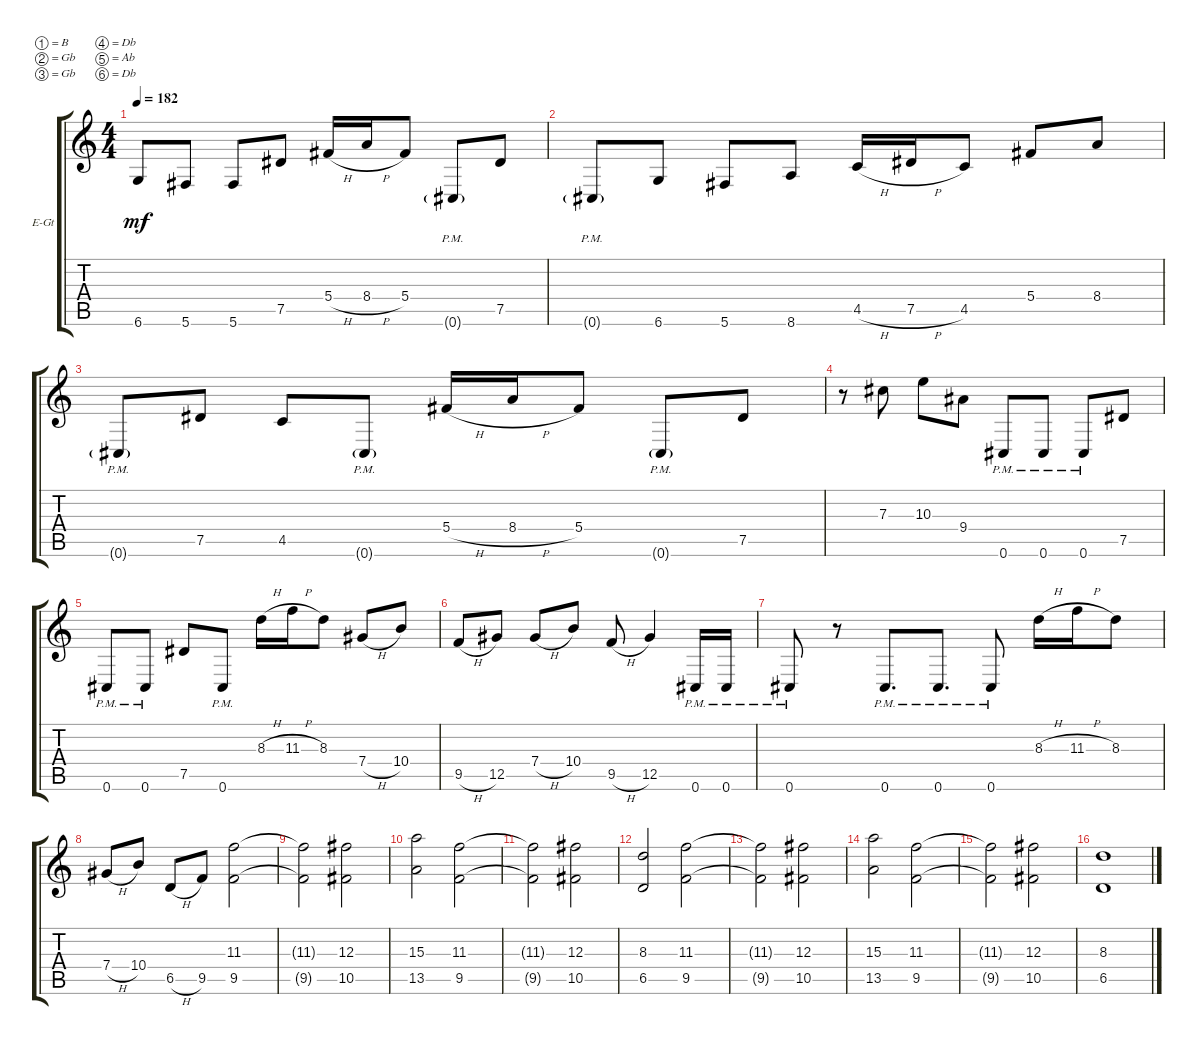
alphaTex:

\defaultSystemsLayout 4
\bracketExtendMode groupsimilarinstruments
\firstSystemTrackNameOrientation horizontal
\otherSystemsTrackNameOrientation horizontal
\track ("Electric Guitar" "E-Gt") {instrument electricguitarclean}
\staff {score tabs}
\tuning (B3 Gb3 Gb3 Db3 Ab2 Db2)
\ts (4 4)
\tempo 182
\clef g2
\scale
0.485477
\ks c
6.6.8{dy mf instrument electricguitarclean} 5.6.8 5.6.8 7.5.8 5.4{h}.16 8.4{h}.16 5.4.8 0.6{g pm}.8 7.5.8 |
\scale
0.257261 0.6{g pm}.8 6.6.8 5.6.8 8.6.8 4.5{h}.16 7.5{h}.16 4.5.8 5.4.8 8.4.8 |
\scale
0.257261 0.6{g pm}.8 7.5.8 4.5.8 0.6{g pm}.8 5.4{h}.16 8.4{h}.16 5.4.8 0.6{g pm}.8 7.5.8 |
\scale
0.333333 r.8 7.3.8 10.3.8 9.4.8 0.6{pm}.8 0.6{pm}.8 0.6{pm}.8 7.5.8 |
\scale
0.333333 0.6{pm}.8 0.6{pm}.8 7.5.8 0.6{pm}.8 8.3{h}.16 11.3{h}.16 8.3.8 7.4{h}.8 10.4.8 |
\scale
0.333333 9.5{h}.8 12.5.8 7.4{h}.8 10.4.8 9.5{h}.8 12.5.4 0.6{pm}.16 0.6{pm}.16 |
\scale
0.333333 0.6{pm}.8 r.8 0.6{pm}.8{d} 0.6{pm}.8{d} 0.6{pm}.8 8.3{h}.16 11.3{h}.16 8.3.8 |
\scale
0.333333 7.4{h}.8 10.4.8 6.5{h}.8 9.5.8 (9.5 11.3).2 |
\scale
0.333333 (9.5{t} 11.3{t}).2 (10.5 12.3).2 |
\scale
0.333333 (13.5 15.3).2 (9.5 11.3).2 |
\scale
0.333333 (9.5{t} 11.3{t}).2 (10.5 12.3).2 |
\scale
0.333333 (6.5 8.3).2 (9.5 11.3).2 |
\scale
0.333333 (9.5{t} 11.3{t}).2 (10.5 12.3).2 |
\scale
0.333333 (13.5 15.3).2 (9.5 11.3).2 |
\scale
0.333333 (9.5{t} 11.3{t}).2 (10.5 12.3).2 |
\scale
0.333333 (6.5 8.3).1
